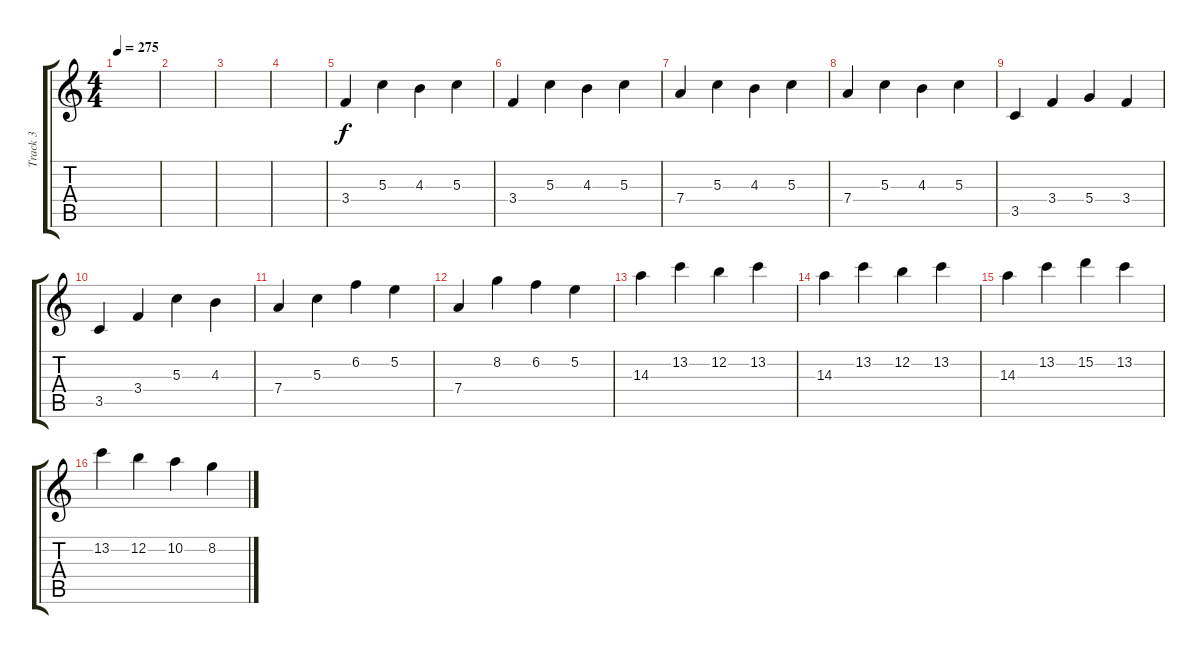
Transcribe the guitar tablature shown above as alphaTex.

\track ("Track 3" "Track 3") {instrument distortionguitar}
\staff {score tabs}
\tuning (E4 B3 G3 D3 A2 D2) {hide}
\ts (4 4)
\tempo 275
\clef g2
\ks c
|
|
|
|
3.4.4 5.3.4 4.3.4 5.3.4 |
3.4.4 5.3.4 4.3.4 5.3.4 |
7.4.4 5.3.4 4.3.4 5.3.4 |
7.4.4 5.3.4 4.3.4 5.3.4 |
3.5.4 3.4.4 5.4.4 3.4.4 |
3.5.4 3.4.4 5.3.4 4.3.4 |
7.4.4 5.3.4 6.2.4 5.2.4 |
7.4.4 8.2.4 6.2.4 5.2.4 |
14.3.4 13.2.4 12.2.4 13.2.4 |
14.3.4 13.2.4 12.2.4 13.2.4 |
14.3.4 13.2.4 15.2.4 13.2.4 |
13.2.4 12.2.4 10.2.4 8.2.4
